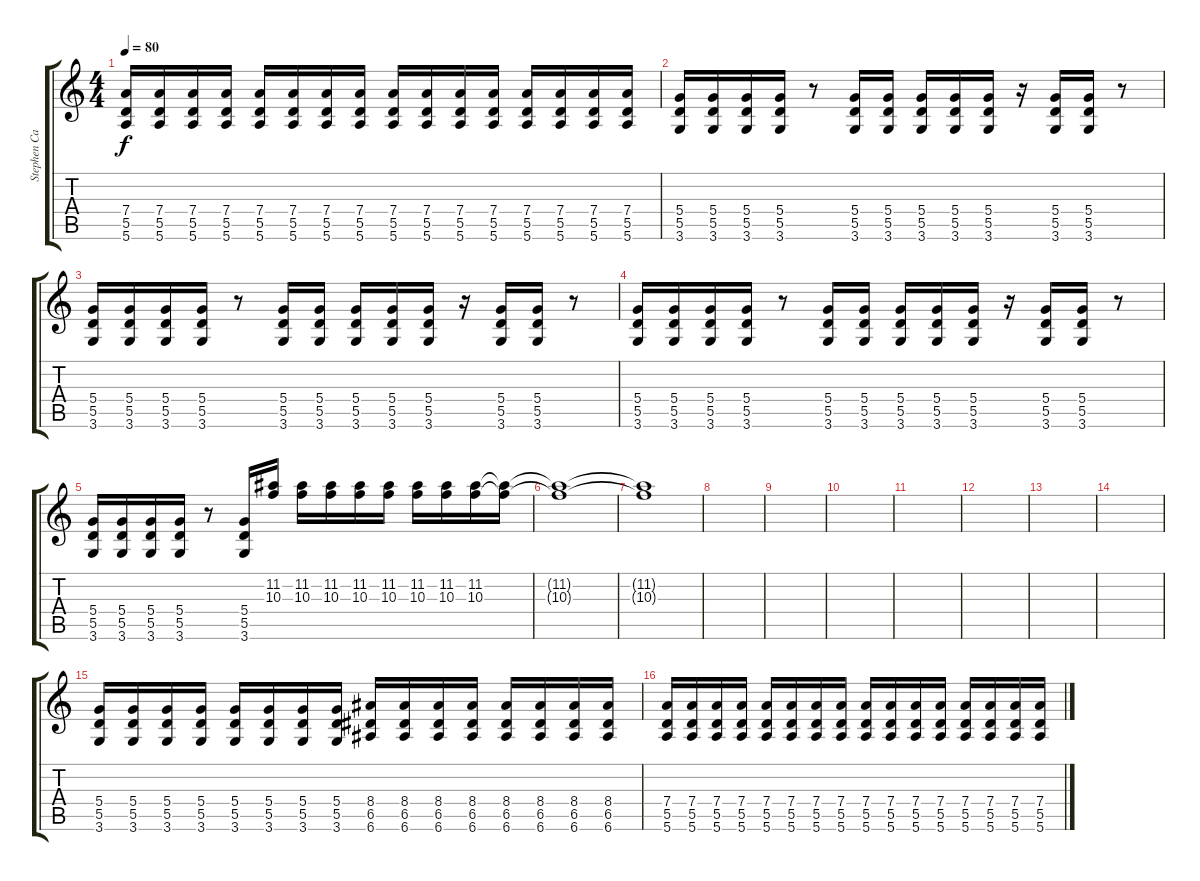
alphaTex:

\track ("Stephen Carpenter" "Stephen Ca") {instrument distortionguitar}
\staff {score tabs}
\tuning (E4 B3 G3 D3 A2 E2) {hide}
\ts (4 4)
\tempo 80
\clef g2
\ks c
(7.4 5.5 5.6).16{dy f} (7.4 5.5 5.6).16 (7.4 5.5 5.6).16 (7.4 5.5 5.6).16 (7.4 5.5 5.6).16 (7.4 5.5 5.6).16 (7.4 5.5 5.6).16 (7.4 5.5 5.6).16 (7.4 5.5 5.6).16 (7.4 5.5 5.6).16 (7.4 5.5 5.6).16 (7.4 5.5 5.6).16 (7.4 5.5 5.6).16 (7.4 5.5 5.6).16 (7.4 5.5 5.6).16 (7.4 5.5 5.6).16 |
(5.4 5.5 3.6).16 (5.4 5.5 3.6).16 (5.4 5.5 3.6).16 (5.4 5.5 3.6).16 r.8 (5.4 5.5 3.6).16 (5.4 5.5 3.6).16 (5.4 5.5 3.6).16 (5.4 5.5 3.6).16 (5.4 5.5 3.6).16 r.16 (5.4 5.5 3.6).16 (5.4 5.5 3.6).16 r.8 |
(5.4 5.5 3.6).16 (5.4 5.5 3.6).16 (5.4 5.5 3.6).16 (5.4 5.5 3.6).16 r.8 (5.4 5.5 3.6).16 (5.4 5.5 3.6).16 (5.4 5.5 3.6).16 (5.4 5.5 3.6).16 (5.4 5.5 3.6).16 r.16 (5.4 5.5 3.6).16 (5.4 5.5 3.6).16 r.8 |
(5.4 5.5 3.6).16 (5.4 5.5 3.6).16 (5.4 5.5 3.6).16 (5.4 5.5 3.6).16 r.8 (5.4 5.5 3.6).16 (5.4 5.5 3.6).16 (5.4 5.5 3.6).16 (5.4 5.5 3.6).16 (5.4 5.5 3.6).16 r.16 (5.4 5.5 3.6).16 (5.4 5.5 3.6).16 r.8 |
(5.4 5.5 3.6).16 (5.4 5.5 3.6).16 (5.4 5.5 3.6).16 (5.4 5.5 3.6).16 r.8 (5.4 5.5 3.6).16 (11.2 10.3).16 (11.2 10.3).16 (11.2 10.3).16 (11.2 10.3).16 (11.2 10.3).16 (11.2 10.3).16 (11.2 10.3).16 (11.2 10.3).16 (11.2{t} 10.3{t}).16 |
(11.2{t} 10.3{t}).1 |
(11.2{t} 10.3{t}).1 |
|
|
|
|
|
|
|
(5.4 5.5 3.6).16 (5.4 5.5 3.6).16 (5.4 5.5 3.6).16 (5.4 5.5 3.6).16 (5.4 5.5 3.6).16 (5.4 5.5 3.6).16 (5.4 5.5 3.6).16 (5.4 5.5 3.6).16 (8.4 6.5 6.6).16 (8.4 6.5 6.6).16 (8.4 6.5 6.6).16 (8.4 6.5 6.6).16 (8.4 6.5 6.6).16 (8.4 6.5 6.6).16 (8.4 6.5 6.6).16 (8.4 6.5 6.6).16 |
(7.4 5.5 5.6).16 (7.4 5.5 5.6).16 (7.4 5.5 5.6).16 (7.4 5.5 5.6).16 (7.4 5.5 5.6).16 (7.4 5.5 5.6).16 (7.4 5.5 5.6).16 (7.4 5.5 5.6).16 (7.4 5.5 5.6).16 (7.4 5.5 5.6).16 (7.4 5.5 5.6).16 (7.4 5.5 5.6).16 (7.4 5.5 5.6).16 (7.4 5.5 5.6).16 (7.4 5.5 5.6).16 (7.4 5.5 5.6).16
